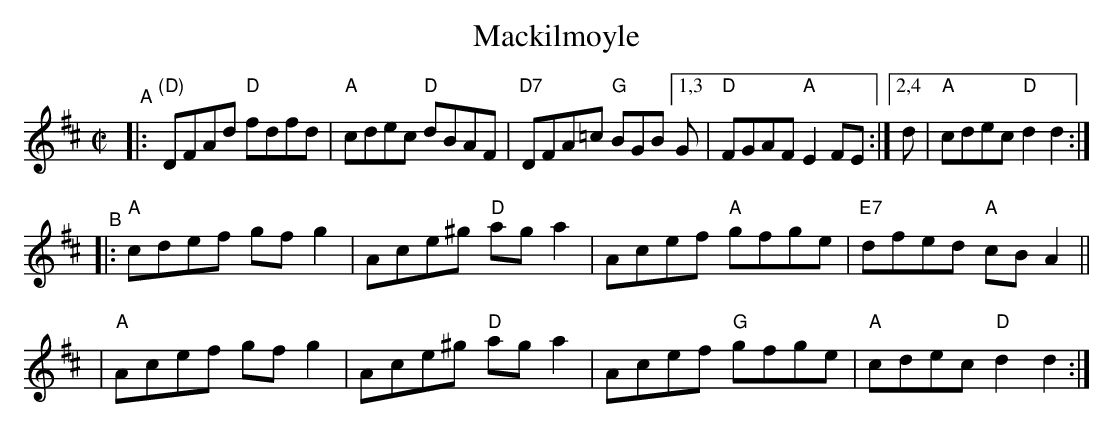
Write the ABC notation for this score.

X:1
T: Mackilmoyle
M: C|
L: 1/8
K: D
"^A"\
|: "(D)"DFAd "D"fdfd | "A"cdec "D"dBAF | "D7"DFA=c "G"BGB [1,3 G | "D"FGAF "A"E2FE :|[2,4 d | "A"cdec "D"d2d2 :|
"^B"\
|: "A"cdef gfg2 | Ace^g "D"aga2 | Acef "A"gfge | "E7"dfed "A"cBA2 ||
|  "A"Acef gfg2 | Ace^g "D"aga2 | Acef "G"gfge |  "A"cdec "D"d2d2 :|
